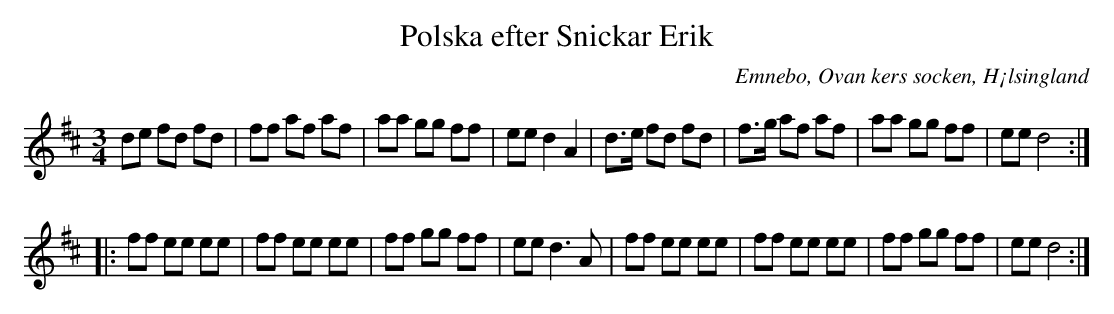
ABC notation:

X:1
T: Polska efter Snickar Erik
O: Emnebo, Ovan kers socken, H¡lsingland
M: 3/4
L: 1/8
K: D
de  fd fd | ff  af af | aa gg ff | ee d2 A2 |  \
d>e fd fd | f>g af af | aa gg ff | ee d4    ::
ff ee ee | ff ee ee | ff gg ff | ee d2>A2  | \
ff ee ee | ff ee ee | ff gg ff | ee d4    :|
